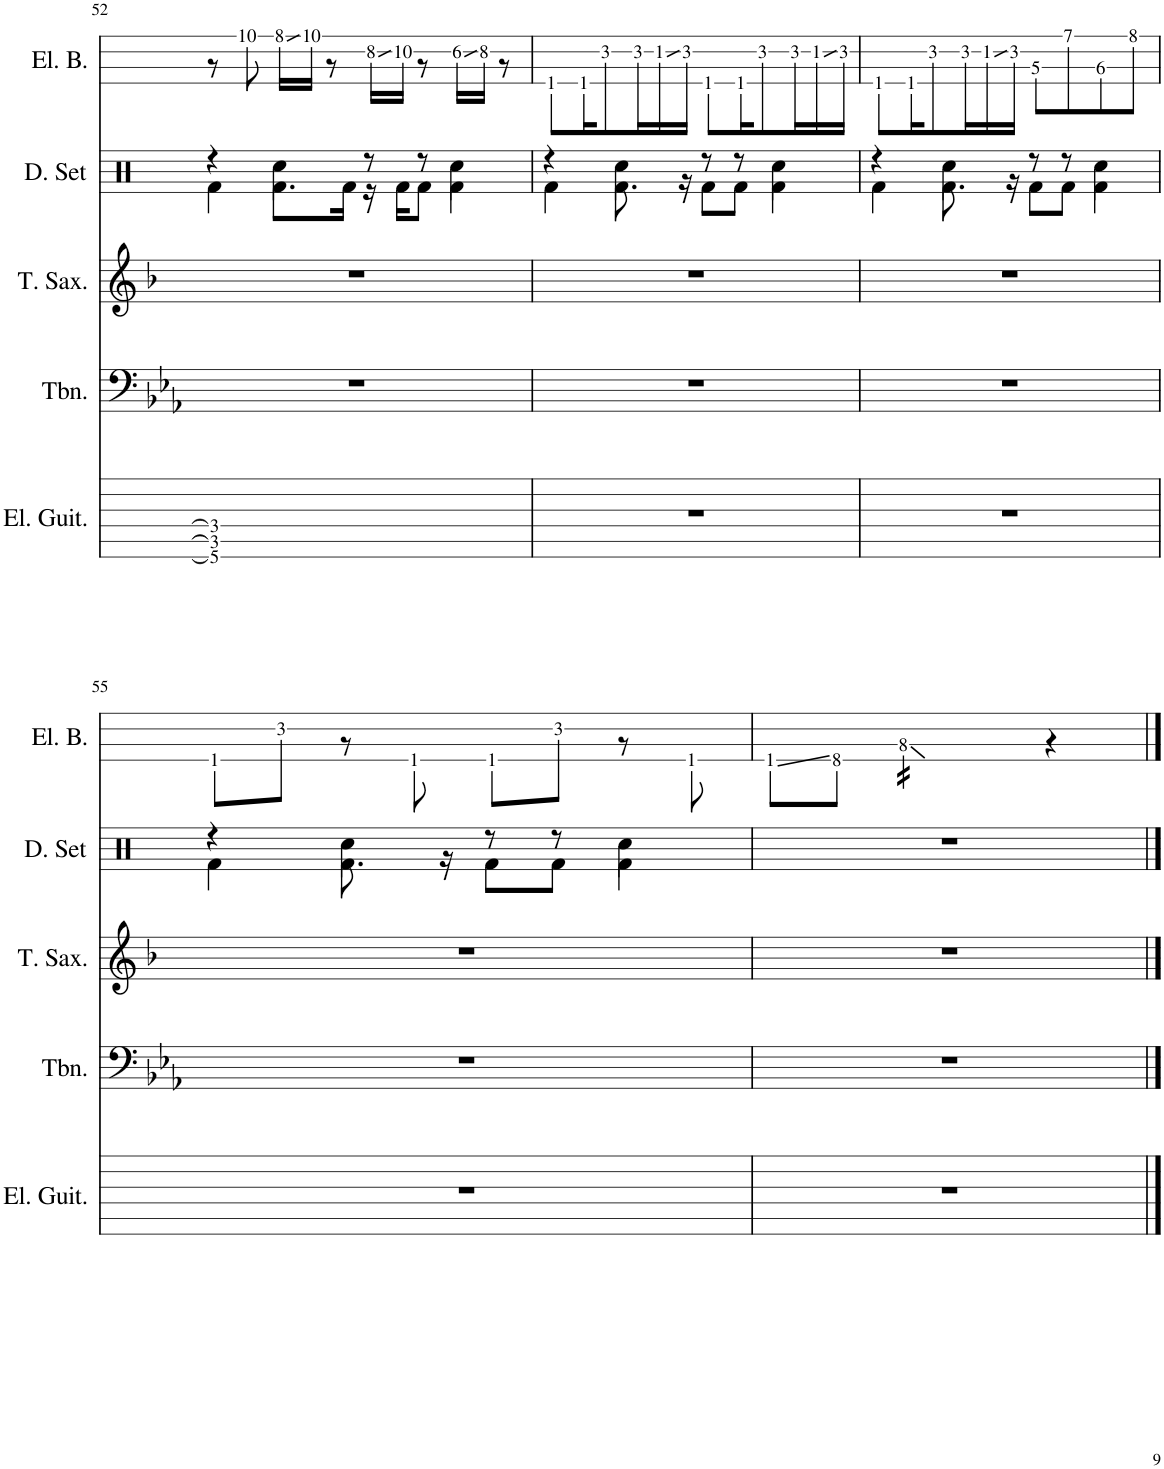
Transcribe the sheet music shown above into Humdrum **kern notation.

**kern	**kern	**kern	**kern	**kern
*part5	*part4	*part3	*part2	*part1
*staff5	*staff4	*staff3	*staff2	*staff1
*I"Electric Guitar	*I"Trombone	*I"Tenor Saxophone	*I"Drumset	*I"Electric Bass
*I'El. Guit.	*I'Tbn.	*I'T. Sax.	*I'D. Set	*I'El. B.
!!LO:PB:g=z
*	*clefF4	*clefG2	*clefX	*
*	*	*Trd8c14	*	*Trd7c12
*k[b-e-a-]	*k[b-e-a-]	*k[b-]	*k[]	*k[b-e-a-]
*M4/4	*M4/4	*M4/4	*M4/4	*M4/4
=52	=52	=52	=52	=52
*	*	*	*^	*
1AAn] 1C] 1F]	1r	1r	4r	4Rf\	8r
.	.	.	.	.	8f\
.	.	.	4Rcc\	8.Rf\L	16e-\LL
.	.	.	.	.	16f\JJ
.	.	.	.	.	8r
.	.	.	.	16Rf\Jk	.
.	.	.	8r	16r	16B-\LL
.	.	.	.	16Rf\KL	16c\JJ
.	.	.	8r	8Rf\J	8r
.	.	.	4Rcc\	4Rf\	16G#\LL
.	.	.	.	.	16B-\JJ
.	.	.	.	.	8r
=53	=53	=53	=53	=53	=53
1r	1r	1r	4r	4Rf\	8FF\L
.	.	.	.	.	16FF\K
.	.	.	.	.	8F\
.	.	.	4Rcc\	8.Rf\	.
.	.	.	.	.	16F\L
.	.	.	.	.	16E-\
.	.	.	.	16r	16F\JJ
.	.	.	8r	8Rf\L	8FF\L
.	.	.	8r	8Rf\J	16FF\K
.	.	.	.	.	8F\
.	.	.	4Rcc\	4Rf\	.
.	.	.	.	.	16F\L
.	.	.	.	.	16E-\
.	.	.	.	.	16F\JJ
=54	=54	=54	=54	=54	=54
1r	1r	1r	4r	4Rf\	8FF\L
.	.	.	.	.	16FF\K
.	.	.	.	.	8F\
.	.	.	4Rcc\	8.Rf\	.
.	.	.	.	.	16F\L
.	.	.	.	.	16E-\
.	.	.	.	16r	16F\JJ
.	.	.	8r	8Rf\L	8D\L
.	.	.	8r	8Rf\J	8d\
.	.	.	4Rcc\	4Rf\	8E-\
.	.	.	.	.	8e-\J
!!LO:LB:g=z
=55	=55	=55	=55	=55	=55
1r	1r	1r	4r	4Rf\	8FF\L
.	.	.	.	.	8F\J
.	.	.	4Rcc\	8.Rf\	8r
.	.	.	.	.	8FF\
.	.	.	.	16r	.
.	.	.	8r	8Rf\L	8FF\L
.	.	.	8r	8Rf\J	8F\J
.	.	.	4Rcc\	4Rf\	8r
.	.	.	.	.	8FF\
*	*	*	*v	*v	*
=56	=56	=56	=56	=56
1r	1r	1r	1r	8FF\L
.	.	.	.	8C\J
.	.	.	.	2F\
.	.	.	.	4r
==	==	==	==	==
*-	*-	*-	*-	*-
